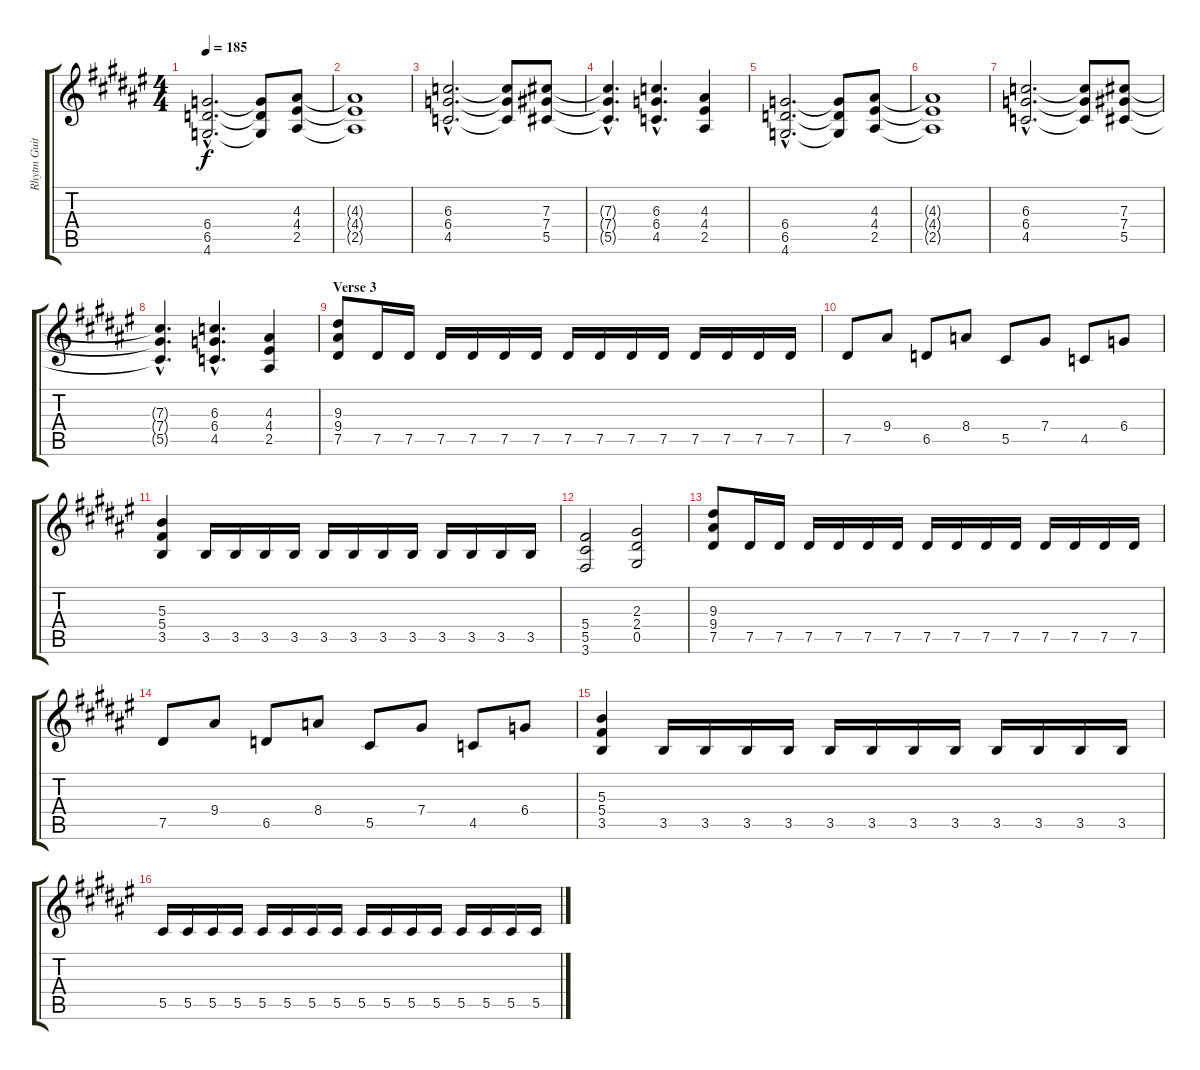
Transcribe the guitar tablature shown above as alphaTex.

\track ("Rhytm Guitar" "Rhytm Guit") {instrument distortionguitar}
\staff {score tabs}
\tuning (Eb4 Bb3 Gb3 Db3 Ab2 Eb2) {hide}
\ts (4 4)
\tempo 185
\clef g2
\ks d#minor
(6.4{hac} 6.5{hac} 4.6{hac}).2{d dy f} (6.4{t} 6.5{t} 4.6{t}).8 (4.3 4.4 2.5).8 |
(4.3{t} 4.4{t} 2.5{t}).1 |
(6.3{hac} 6.4{hac} 4.5{hac}).2{d} (6.3{t} 6.4{t} 4.5{t}).8 (7.3 7.4 5.5).8 |
(7.3{hac t} 7.4{hac t} 5.5{hac t}).4{d} (6.3{hac} 6.4{hac} 4.5{hac}).4{d} (4.3 4.4 2.5).4 |
(6.4{hac} 6.5{hac} 4.6{hac}).2{d} (6.4{t} 6.5{t} 4.6{t}).8 (4.3 4.4 2.5).8 |
(4.3{t} 4.4{t} 2.5{t}).1 |
(6.3{hac} 6.4{hac} 4.5{hac}).2{d} (6.3{t} 6.4{t} 4.5{t}).8 (7.3 7.4 5.5).8 |
(7.3{hac t} 7.4{hac t} 5.5{hac t}).4{d} (6.3{hac} 6.4{hac} 4.5{hac}).4{d} (4.3 4.4 2.5).4 |
\section ("" "Verse 3")
(9.3 9.4 7.5).8 7.5.16 7.5.16 7.5.16 7.5.16 7.5.16 7.5.16 7.5.16 7.5.16 7.5.16 7.5.16 7.5.16 7.5.16 7.5.16 7.5.16 |
7.5.8 9.4.8 6.5.8 8.4.8 5.5.8 7.4.8 4.5.8 6.4.8 |
(5.3 5.4 3.5).4 3.5.16 3.5.16 3.5.16 3.5.16 3.5.16 3.5.16 3.5.16 3.5.16 3.5.16 3.5.16 3.5.16 3.5.16 |
(5.4 5.5 3.6).2 (2.3 2.4 0.5).2 |
(9.3 9.4 7.5).8 7.5.16 7.5.16 7.5.16 7.5.16 7.5.16 7.5.16 7.5.16 7.5.16 7.5.16 7.5.16 7.5.16 7.5.16 7.5.16 7.5.16 |
7.5.8 9.4.8 6.5.8 8.4.8 5.5.8 7.4.8 4.5.8 6.4.8 |
(5.3 5.4 3.5).4 3.5.16 3.5.16 3.5.16 3.5.16 3.5.16 3.5.16 3.5.16 3.5.16 3.5.16 3.5.16 3.5.16 3.5.16 |
5.5.16 5.5.16 5.5.16 5.5.16 5.5.16 5.5.16 5.5.16 5.5.16 5.5.16 5.5.16 5.5.16 5.5.16 5.5.16 5.5.16 5.5.16 5.5.16
